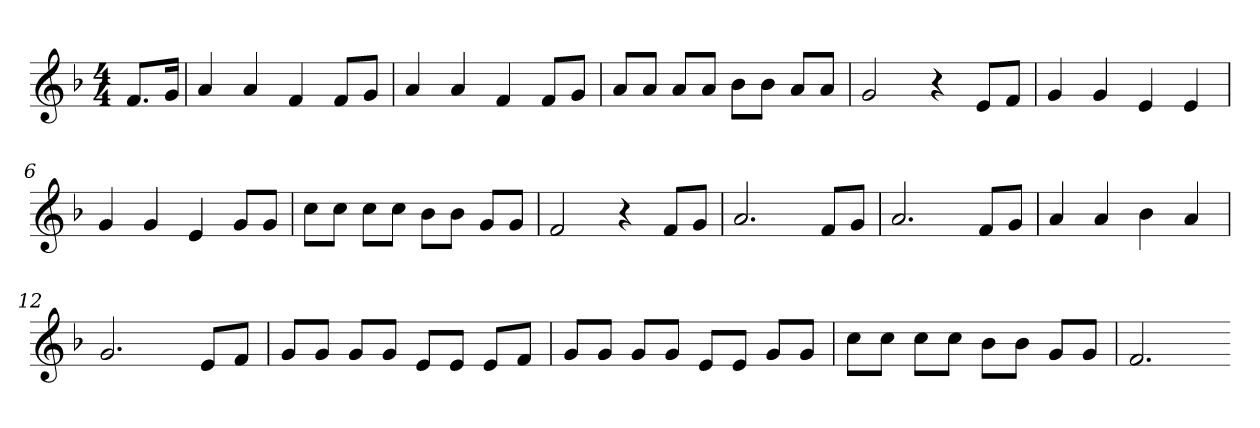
**kern
*part1
*staff1
*k[b-]
*F:
*M4/4
=
8.fL
16gJk
=1
4a
4a
4f
8fL
8gJ
=2
4a
4a
4f
8fL
8gJ
=3
8aL
8aJ
8aL
8aJ
8b-L
8b-J
8aL
8aJ
=4
2g
4r
8eL
8fJ
=5
4g
4g
4e
4e
=6
4g
4g
4e
8gL
8gJ
=7
8ccL
8ccJ
8ccL
8ccJ
8b-L
8b-J
8gL
8gJ
=8
2f
4r
8fL
8gJ
=9
2.a
8fL
8gJ
=10
2.a
8fL
8gJ
=11
4a
4a
4b-
4a
=12
2.g
8eL
8fJ
=13
8gL
8gJ
8gL
8gJ
8eL
8eJ
8eL
8fJ
=14
8gL
8gJ
8gL
8gJ
8eL
8eJ
8gL
8gJ
=15
8ccL
8ccJ
8ccL
8ccJ
8b-L
8b-J
8gL
8gJ
=16
2.f
=-
*-
